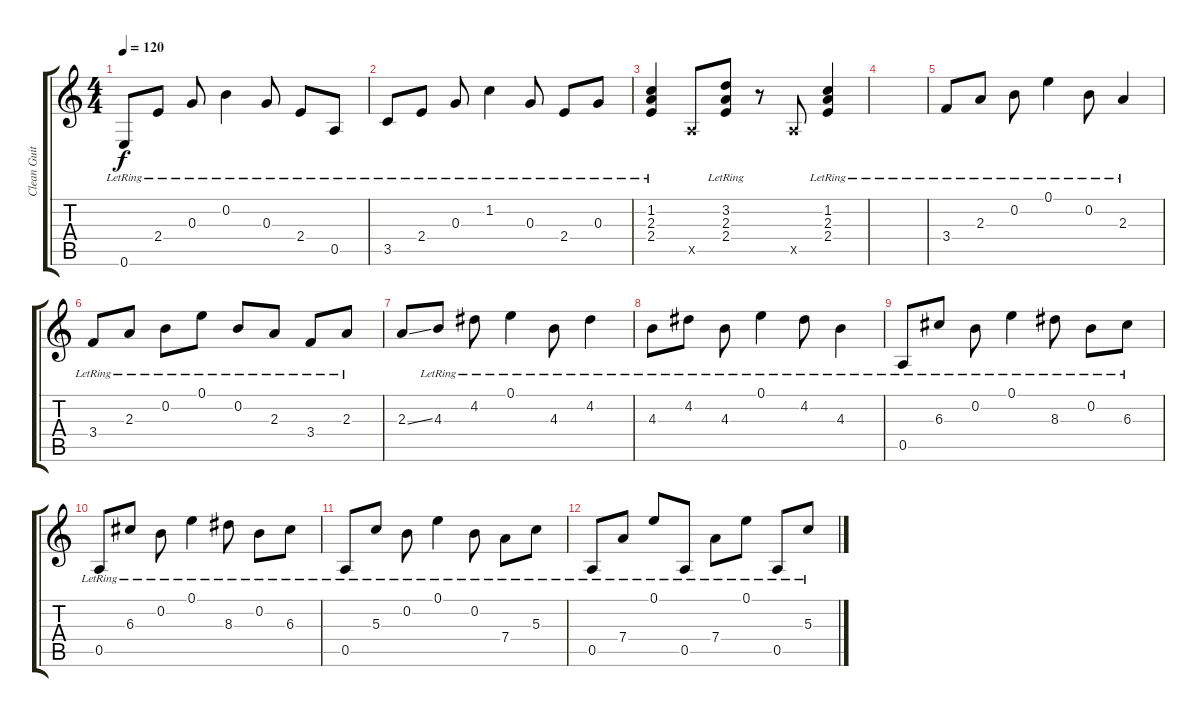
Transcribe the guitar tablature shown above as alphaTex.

\track ("Clean Guitar" "Clean Guit") {instrument electricguitarclean}
\staff {score tabs}
\tuning (E4 B3 G3 D3 A2 E2) {hide}
\ts (4 4)
\tempo 120
\clef g2
\ks c
0.6{lr}.8{dy f} 2.4{lr}.8 0.3{lr}.8 0.2{lr}.4 0.3{lr}.8 2.4{lr}.8 0.5{lr}.8 |
3.5{lr}.8 2.4{lr}.8 0.3{lr}.8 1.2{lr}.4 0.3{lr}.8 2.4{lr}.8 0.3{lr}.8 |
(1.2{lr} 2.3{lr} 2.4{lr}).4 0.5{x}.8 (3.2{lr} 2.3{lr} 2.4{lr}).8 r.8 0.5{x}.8 (1.2{lr} 2.3{lr} 2.4{lr}).4 |
|
3.4{lr}.8 2.3{lr}.8 0.2{lr}.8 0.1{lr}.4 0.2{lr}.8 2.3{lr}.4 |
3.4{lr}.8 2.3{lr}.8 0.2{lr}.8 0.1{lr}.8 0.2{lr}.8 2.3{lr}.8 3.4{lr}.8 2.3{lr}.8 |
2.3{ss}.8 4.3{lr}.8 4.2{lr}.8 0.1{lr}.4 4.3{lr}.8 4.2{lr}.4 |
4.3{lr}.8 4.2{lr}.8 4.3{lr}.8 0.1{lr}.4 4.2{lr}.8 4.3{lr}.4 |
0.5{lr}.8 6.3{lr}.8 0.2{lr}.8 0.1{lr}.4 8.3{lr}.8 0.2{lr}.8 6.3{lr}.8 |
0.5{lr}.8 6.3{lr}.8 0.2{lr}.8 0.1{lr}.4 8.3{lr}.8 0.2{lr}.8 6.3{lr}.8 |
0.5{lr}.8 5.3{lr}.8 0.2{lr}.8 0.1{lr}.4 0.2{lr}.8 7.4{lr}.8 5.3{lr}.8 |
0.5{lr}.8 7.4{lr}.8 0.1{lr}.8 0.5{lr}.8 7.4{lr}.8 0.1{lr}.8 0.5{lr}.8 5.3{lr}.8
